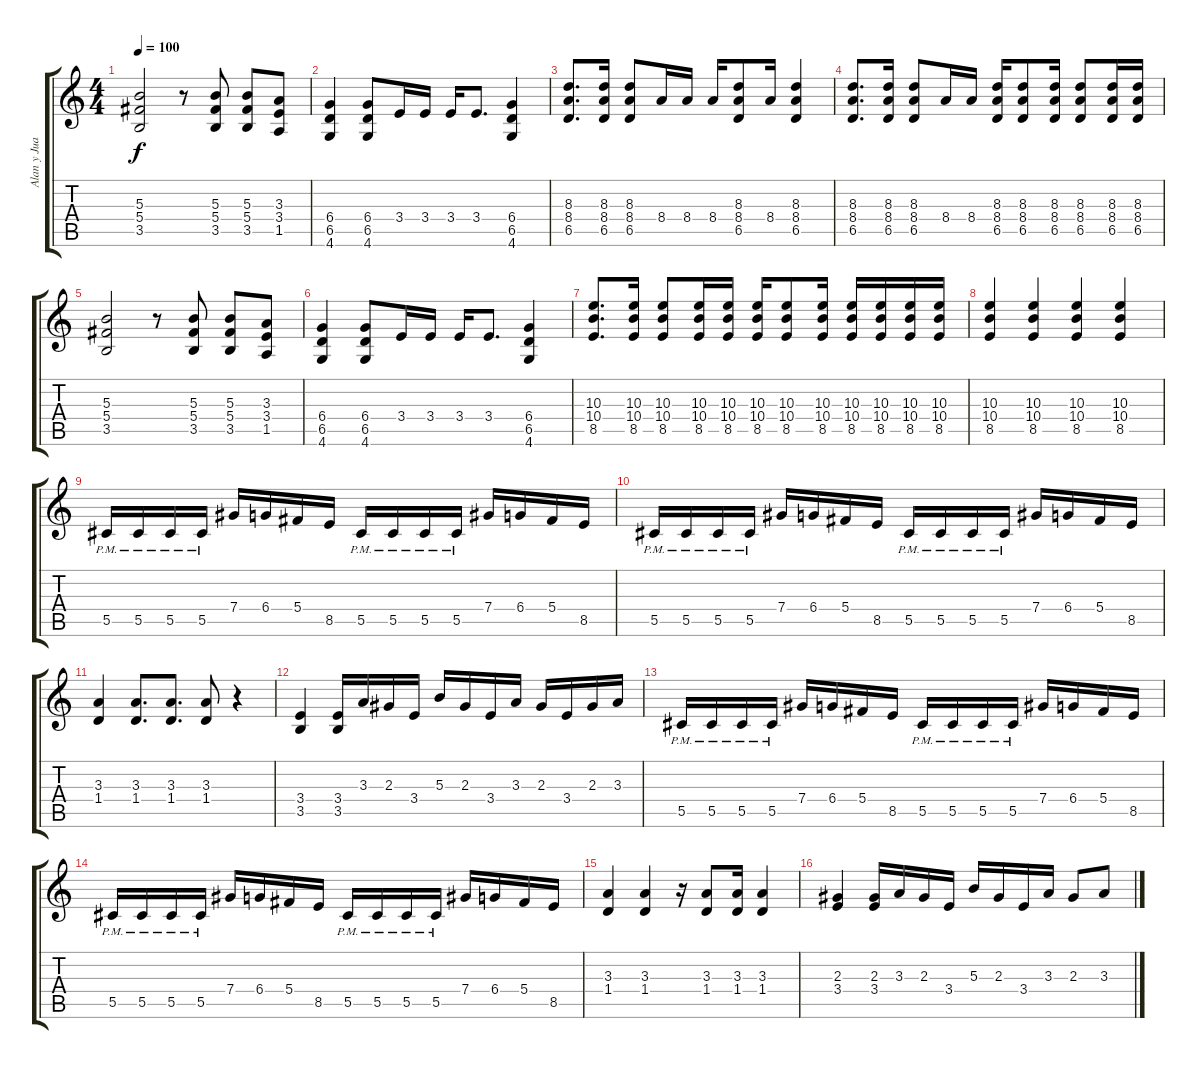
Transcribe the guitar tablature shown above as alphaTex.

\track ("Alan y Juan" "Alan y Jua") {instrument distortionguitar}
\staff {score tabs}
\tuning (Eb4 Bb3 Gb3 Db3 Ab2 Eb2) {hide}
\ts (4 4)
\tempo 100
\clef g2
\ks c
(5.3 5.4 3.5).2{dy f} r.8 (5.3 5.4 3.5).8 (5.3 5.4 3.5).8 (3.3 3.4 1.5).8 |
(6.4 6.5 4.6).4 (6.4 6.5 4.6).8 3.4.16 3.4.16 3.4.16 3.4.8{d} (6.4 6.5 4.6).4 |
(8.3 8.4 6.5).8{d} (8.3 8.4 6.5).16 (8.3 8.4 6.5).8 8.4.16 8.4.16 8.4.16 (8.3 8.4 6.5).8 8.4.16 (8.3 8.4 6.5).4 |
(8.3 8.4 6.5).8{d} (8.3 8.4 6.5).16 (8.3 8.4 6.5).8 8.4.16 8.4.16 (8.3 8.4 6.5).16 (8.3 8.4 6.5).8 (8.3 8.4 6.5).16 (8.3 8.4 6.5).8 (8.3 8.4 6.5).16 (8.3 8.4 6.5).16 |
(5.3 5.4 3.5).2 r.8 (5.3 5.4 3.5).8 (5.3 5.4 3.5).8 (3.3 3.4 1.5).8 |
(6.4 6.5 4.6).4 (6.4 6.5 4.6).8 3.4.16 3.4.16 3.4.16 3.4.8{d} (6.4 6.5 4.6).4 |
(10.3 10.4 8.5).8{d} (10.3 10.4 8.5).16 (10.3 10.4 8.5).8 (10.3 10.4 8.5).16 (10.3 10.4 8.5).16 (10.3 10.4 8.5).16 (10.3 10.4 8.5).8 (10.3 10.4 8.5).16 (10.3 10.4 8.5).16 (10.3 10.4 8.5).16 (10.3 10.4 8.5).16 (10.3 10.4 8.5).16 |
(10.3 10.4 8.5).4 (10.3 10.4 8.5).4 (10.3 10.4 8.5).4 (10.3 10.4 8.5).4 |
5.5{pm}.16 5.5{pm}.16 5.5{pm}.16 5.5{pm}.16 7.4.16 6.4.16 5.4.16 8.5.16 5.5{pm}.16 5.5{pm}.16 5.5{pm}.16 5.5{pm}.16 7.4.16 6.4.16 5.4.16 8.5.16 |
5.5{pm}.16 5.5{pm}.16 5.5{pm}.16 5.5{pm}.16 7.4.16 6.4.16 5.4.16 8.5.16 5.5{pm}.16 5.5{pm}.16 5.5{pm}.16 5.5{pm}.16 7.4.16 6.4.16 5.4.16 8.5.16 |
(3.3 1.4).4 (3.3 1.4).8{d} (3.3 1.4).8{d} (3.3 1.4).8 r.4 |
(3.4 3.5).4 (3.4 3.5).16 3.3.16 2.3.16 3.4.16 5.3.16 2.3.16 3.4.16 3.3.16 2.3.16 3.4.16 2.3.16 3.3.16 |
5.5{pm}.16 5.5{pm}.16 5.5{pm}.16 5.5{pm}.16 7.4.16 6.4.16 5.4.16 8.5.16 5.5{pm}.16 5.5{pm}.16 5.5{pm}.16 5.5{pm}.16 7.4.16 6.4.16 5.4.16 8.5.16 |
5.5{pm}.16 5.5{pm}.16 5.5{pm}.16 5.5{pm}.16 7.4.16 6.4.16 5.4.16 8.5.16 5.5{pm}.16 5.5{pm}.16 5.5{pm}.16 5.5{pm}.16 7.4.16 6.4.16 5.4.16 8.5.16 |
(3.3 1.4).4 (3.3 1.4).4 r.16 (3.3 1.4).8 (3.3 1.4).16 (3.3 1.4).4 |
(2.3 3.4).4 (2.3 3.4).16 3.3.16 2.3.16 3.4.16 5.3.16 2.3.16 3.4.16 3.3.16 2.3.8 3.3.8
